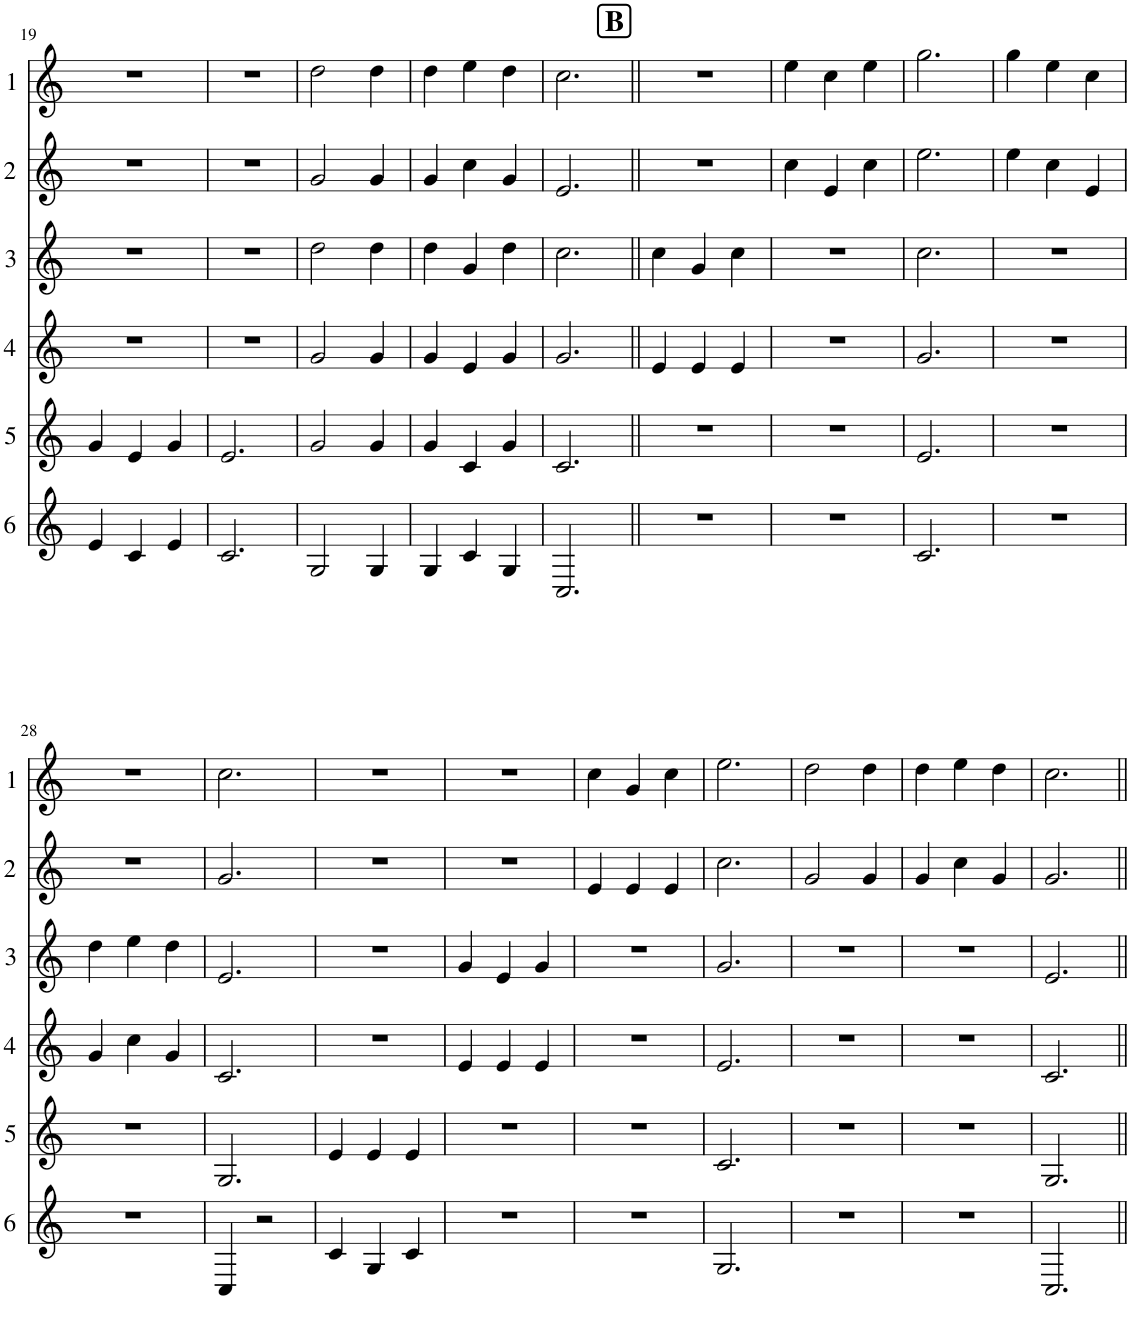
**kern	**kern	**kern	**kern	**kern	**kern
*part6	*part5	*part4	*part3	*part2	*part1
*staff6	*staff5	*staff4	*staff3	*staff2	*staff1
*I"Cor 6	*I"Cor 5	*I"Cor 4	*I"Cor 3	*I"Cor 2	*I"Cor 1
!!LO:PB:g=z
*clefG2	*clefG2	*clefG2	*clefG2	*clefG2	*clefG2
*Trd4c7	*Trd4c7	*Trd4c7	*Trd4c7	*Trd4c7	*Trd4c7
*k[]	*k[]	*k[]	*k[]	*k[]	*k[]
*M3/4	*M3/4	*M3/4	*M3/4	*M3/4	*M3/4
=19	=19	=19	=19	=19	=19
4e/	4g/	2.r	2.r	2.r	2.r
4c/	4e/	.	.	.	.
4e/	4g/	.	.	.	.
=20	=20	=20	=20	=20	=20
2.c/	2.e/	2.r	2.r	2.r	2.r
=21	=21	=21	=21	=21	=21
2G/	2g/	2g/	2dd\	2g/	2dd\
4G/	4g/	4g/	4dd\	4g/	4dd\
=22	=22	=22	=22	=22	=22
4G/	4g/	4g/	4dd\	4g/	4dd\
4c/	4c/	4e/	4g/	4cc\	4ee\
4G/	4g/	4g/	4dd\	4g/	4dd\
=23	=23	=23	=23	=23	=23
2.C/	2.c/	2.g/	2.cc\	2.e/	2.cc\
!!LO:REH:place=s1:a:B:cj:fs=14:t=B
=24||	=24||	=24||	=24||	=24||	=24||
2.r	2.r	4e/	4cc\	2.r	2.r
.	.	4e/	4g/	.	.
.	.	4e/	4cc\	.	.
=25	=25	=25	=25	=25	=25
2.r	2.r	2.r	2.r	4cc\	4ee\
.	.	.	.	4e/	4cc\
.	.	.	.	4cc\	4ee\
=26	=26	=26	=26	=26	=26
2.c/	2.e/	2.g/	2.cc\	2.ee\	2.gg\
=27	=27	=27	=27	=27	=27
2.r	2.r	2.r	2.r	4ee\	4gg\
.	.	.	.	4cc\	4ee\
.	.	.	.	4e/	4cc\
!!LO:LB:g=z
=28	=28	=28	=28	=28	=28
2.r	2.r	4g/	4dd\	2.r	2.r
.	.	4cc\	4ee\	.	.
.	.	4g/	4dd\	.	.
=29	=29	=29	=29	=29	=29
4C/	2.G/	2.c/	2.e/	2.g/	2.cc\
2r	.	.	.	.	.
=30	=30	=30	=30	=30	=30
4c/	4e/	2.r	2.r	2.r	2.r
4G/	4e/	.	.	.	.
4c/	4e/	.	.	.	.
=31	=31	=31	=31	=31	=31
2.r	2.r	4e/	4g/	2.r	2.r
.	.	4e/	4e/	.	.
.	.	4e/	4g/	.	.
=32	=32	=32	=32	=32	=32
2.r	2.r	2.r	2.r	4e/	4cc\
.	.	.	.	4e/	4g/
.	.	.	.	4e/	4cc\
=33	=33	=33	=33	=33	=33
2.G/	2.c/	2.e/	2.g/	2.cc\	2.ee\
=34	=34	=34	=34	=34	=34
2.r	2.r	2.r	2.r	2g/	2dd\
.	.	.	.	4g/	4dd\
=35	=35	=35	=35	=35	=35
2.r	2.r	2.r	2.r	4g/	4dd\
.	.	.	.	4cc\	4ee\
.	.	.	.	4g/	4dd\
=36	=36	=36	=36	=36	=36
2.C/	2.G/	2.c/	2.e/	2.g/	2.cc\
=||	=||	=||	=||	=||	=||
*-	*-	*-	*-	*-	*-
